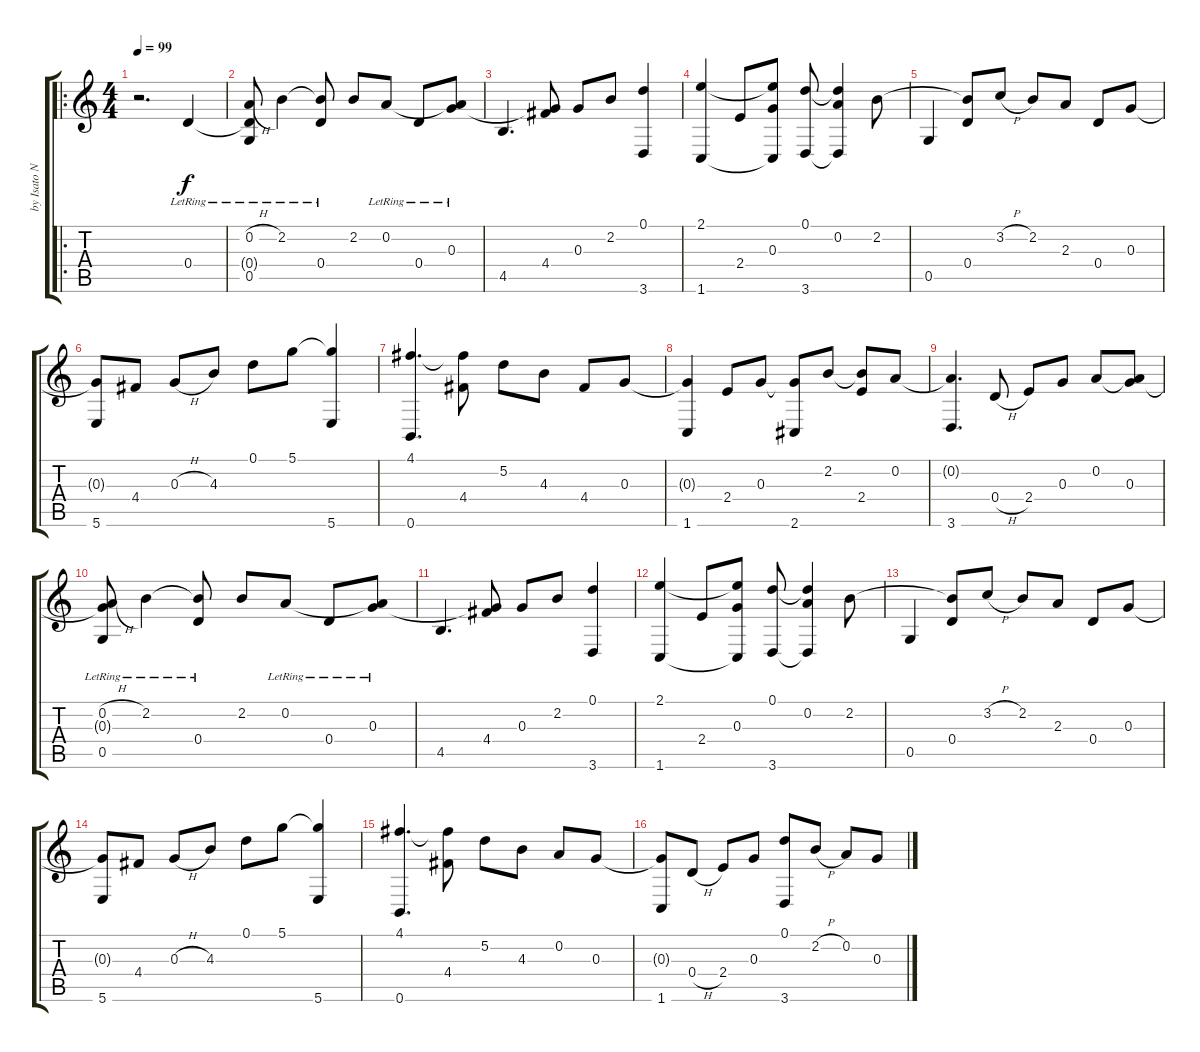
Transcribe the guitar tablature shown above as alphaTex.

\track ("by Isato Nakagawa" "by Isato N") {instrument acousticguitarnylon}
\staff {score tabs}
\tuning (D4 A3 G3 D3 G2 B1) {hide}
\ro
\ts (4 4)
\tempo 99
\clef g2
\ks c
r.2{d dy f instrument acousticguitarnylon} 0.4{lr}.4 |
(0.2{h} 0.4{t} 0.5{lr}).8 2.2{lr}.4 (2.2{t} 0.4{lr}).8 2.2.8 0.2{lr}.8 0.4{lr}.8 (0.2{t} 0.3{lr}).8 |
4.5.4{d} (0.3{t} 4.4).8 0.3.8 2.2.8 (0.1 3.6).4 |
(2.1 1.6).4 2.4.8 (2.1{t} 0.3 1.6{t}).8 (0.1 3.6).8 (0.1{t} 0.2 3.6{t}).4 2.2.8 |
0.5.4 (2.2{t} 0.4).8 3.2{h}.8 2.2.8 2.3.8 0.4.8 0.3.8 |
(0.3{t} 5.6).8 4.4.8 0.3{h}.8 4.3.8 0.1.8 5.1.8 (5.1{t} 5.6).4 |
(4.1 0.6).4{d} (4.1{t} 4.4).8 5.2.8 4.3.8 4.4.8 0.3.8 |
(0.3{t} 1.6).4 2.4.8 0.3.8 (0.3{t} 2.6).8 2.2.8 (2.2{t} 2.4).8 0.2.8 |
(0.2{t} 3.6).4{d} 0.4{h}.8 2.4.8 0.3.8 0.2.8 (0.2{t} 0.3).8 |
(0.2{h} 0.3{t} 0.5{lr}).8 2.2{lr}.4 (2.2{t} 0.4{lr}).8 2.2.8 0.2{lr}.8 0.4{lr}.8 (0.2{t} 0.3{lr}).8 |
4.5.4{d} (0.3{t} 4.4).8 0.3.8 2.2.8 (0.1 3.6).4 |
(2.1 1.6).4 2.4.8 (2.1{t} 0.3 1.6{t}).8 (0.1 3.6).8 (0.1{t} 0.2 3.6{t}).4 2.2.8 |
0.5.4 (2.2{t} 0.4).8 3.2{h}.8 2.2.8 2.3.8 0.4.8 0.3.8 |
(0.3{t} 5.6).8 4.4.8 0.3{h}.8 4.3.8 0.1.8 5.1.8 (5.1{t} 5.6).4 |
(4.1 0.6).4{d} (4.1{t} 4.4).8 5.2.8 4.3.8 0.2.8 0.3.8 |
(0.3{t} 1.6).8 0.4{h}.8 2.4.8 0.3.8 (0.1 3.6).8 2.2{h}.8 0.2.8 0.3.8
